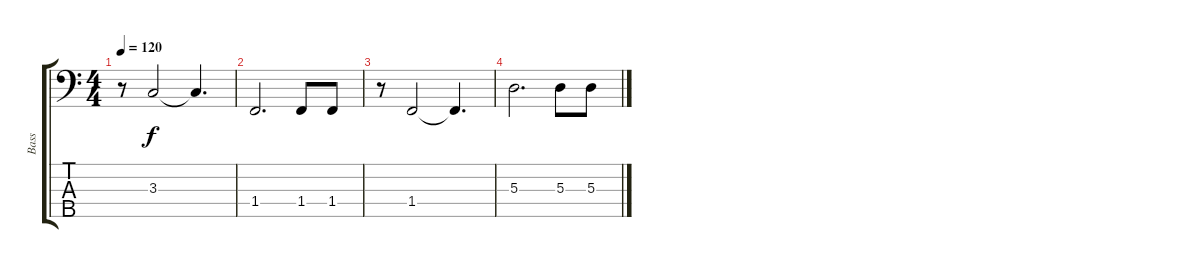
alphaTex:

\track ("Bass" "Bass") {instrument electricbassfinger}
\staff {score tabs}
\tuning (G2 D2 A1 E1 B0) {hide}
\ts (4 4)
\tempo 120
\clef f4
\ks c
r.8{dy f} 3.3.2 3.3{t}.4{d} |
1.4.2{d} 1.4.8 1.4.8 |
r.8 1.4.2 1.4{t}.4{d} |
5.3.2{d} 5.3.8 5.3.8
